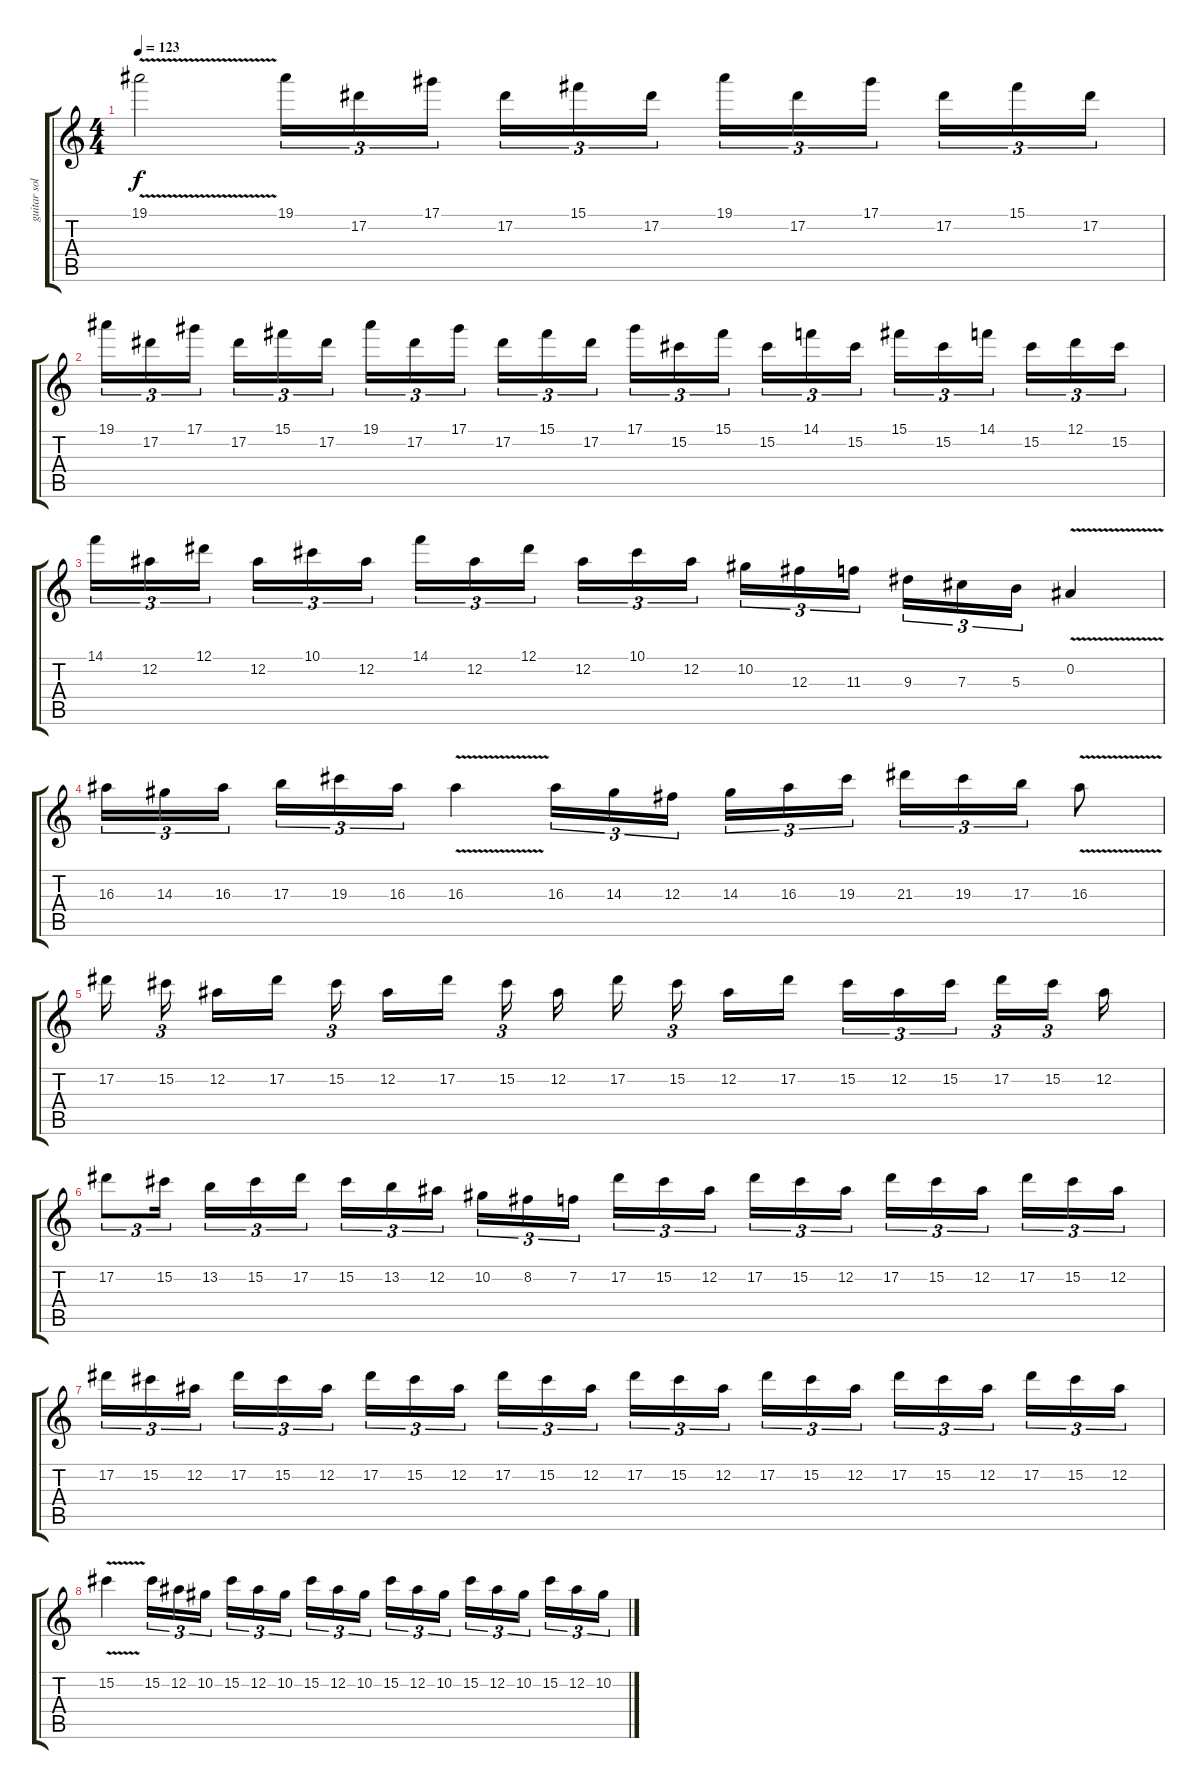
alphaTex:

\track ("guitar solo" "guitar sol") {instrument overdrivenguitar}
\staff {score tabs}
\tuning (Eb4 Bb3 Gb3 Db3 Ab2 Eb2) {hide}
\ts (4 4)
\tempo 123
\clef g2
\ks c
19.1{v}.2{dy f} 19.1.16{tu (3 2)} 17.2.16{tu (3 2)} 17.1.16{tu (3 2)} 17.2.16{tu (3 2)} 15.1.16{tu (3 2)} 17.2.16{tu (3 2)} 19.1.16{tu (3 2)} 17.2.16{tu (3 2)} 17.1.16{tu (3 2)} 17.2.16{tu (3 2)} 15.1.16{tu (3 2)} 17.2.16{tu (3 2)} |
19.1.16{tu (3 2)} 17.2.16{tu (3 2)} 17.1.16{tu (3 2)} 17.2.16{tu (3 2)} 15.1.16{tu (3 2)} 17.2.16{tu (3 2)} 19.1.16{tu (3 2)} 17.2.16{tu (3 2)} 17.1.16{tu (3 2)} 17.2.16{tu (3 2)} 15.1.16{tu (3 2)} 17.2.16{tu (3 2)} 17.1.16{tu (3 2)} 15.2.16{tu (3 2)} 15.1.16{tu (3 2)} 15.2.16{tu (3 2)} 14.1.16{tu (3 2)} 15.2.16{tu (3 2)} 15.1.16{tu (3 2)} 15.2.16{tu (3 2)} 14.1.16{tu (3 2)} 15.2.16{tu (3 2)} 12.1.16{tu (3 2)} 15.2.16{tu (3 2)} |
14.1.16{tu (3 2)} 12.2.16{tu (3 2)} 12.1.16{tu (3 2)} 12.2.16{tu (3 2)} 10.1.16{tu (3 2)} 12.2.16{tu (3 2)} 14.1.16{tu (3 2)} 12.2.16{tu (3 2)} 12.1.16{tu (3 2)} 12.2.16{tu (3 2)} 10.1.16{tu (3 2)} 12.2.16{tu (3 2)} 10.2.16{tu (3 2)} 12.3.16{tu (3 2)} 11.3.16{tu (3 2)} 9.3.16{tu (3 2)} 7.3.16{tu (3 2)} 5.3.16{tu (3 2)} 0.2{v}.4 |
16.3.16{tu (3 2)} 14.3.16{tu (3 2)} 16.3.16{tu (3 2)} 17.3.16{tu (3 2)} 19.3.16{tu (3 2)} 16.3.16{tu (3 2)} 16.3{v}.4 16.3.16{tu (3 2)} 14.3.16{tu (3 2)} 12.3.16{tu (3 2)} 14.3.16{tu (3 2)} 16.3.16{tu (3 2)} 19.3.16{tu (3 2)} 21.3.16{tu (3 2)} 19.3.16{tu (3 2)} 17.3.16{tu (3 2)} 16.3{v}.8 |
17.2.16 15.2.16{tu (3 2)} 12.2.16 17.2.16 15.2.16{tu (3 2)} 12.2.16 17.2.16 15.2.16{tu (3 2)} 12.2.16 17.2.16 15.2.16{tu (3 2)} 12.2.16 17.2.16 15.2.16{tu (3 2)} 12.2.16{tu (3 2)} 15.2.16{tu (3 2)} 17.2.16{tu (3 2)} 15.2.16{tu (3 2)} 12.2.16 |
17.2.8{tu (3 2)} 15.2.16{tu (3 2)} 13.2.16{tu (3 2)} 15.2.16{tu (3 2)} 17.2.16{tu (3 2)} 15.2.16{tu (3 2)} 13.2.16{tu (3 2)} 12.2.16{tu (3 2)} 10.2.16{tu (3 2)} 8.2.16{tu (3 2)} 7.2.16{tu (3 2)} 17.2.16{tu (3 2)} 15.2.16{tu (3 2)} 12.2.16{tu (3 2)} 17.2.16{tu (3 2)} 15.2.16{tu (3 2)} 12.2.16{tu (3 2)} 17.2.16{tu (3 2)} 15.2.16{tu (3 2)} 12.2.16{tu (3 2)} 17.2.16{tu (3 2)} 15.2.16{tu (3 2)} 12.2.16{tu (3 2)} |
17.2.16{tu (3 2)} 15.2.16{tu (3 2)} 12.2.16{tu (3 2)} 17.2.16{tu (3 2)} 15.2.16{tu (3 2)} 12.2.16{tu (3 2)} 17.2.16{tu (3 2)} 15.2.16{tu (3 2)} 12.2.16{tu (3 2)} 17.2.16{tu (3 2)} 15.2.16{tu (3 2)} 12.2.16{tu (3 2)} 17.2.16{tu (3 2)} 15.2.16{tu (3 2)} 12.2.16{tu (3 2)} 17.2.16{tu (3 2)} 15.2.16{tu (3 2)} 12.2.16{tu (3 2)} 17.2.16{tu (3 2)} 15.2.16{tu (3 2)} 12.2.16{tu (3 2)} 17.2.16{tu (3 2)} 15.2.16{tu (3 2)} 12.2.16{tu (3 2)} |
15.2{v}.4 15.2.16{tu (3 2)} 12.2.16{tu (3 2)} 10.2.16{tu (3 2)} 15.2.16{tu (3 2)} 12.2.16{tu (3 2)} 10.2.16{tu (3 2)} 15.2.16{tu (3 2)} 12.2.16{tu (3 2)} 10.2.16{tu (3 2)} 15.2.16{tu (3 2)} 12.2.16{tu (3 2)} 10.2.16{tu (3 2)} 15.2.16{tu (3 2)} 12.2.16{tu (3 2)} 10.2.16{tu (3 2)} 15.2.16{tu (3 2)} 12.2.16{tu (3 2)} 10.2.16{tu (3 2)}
